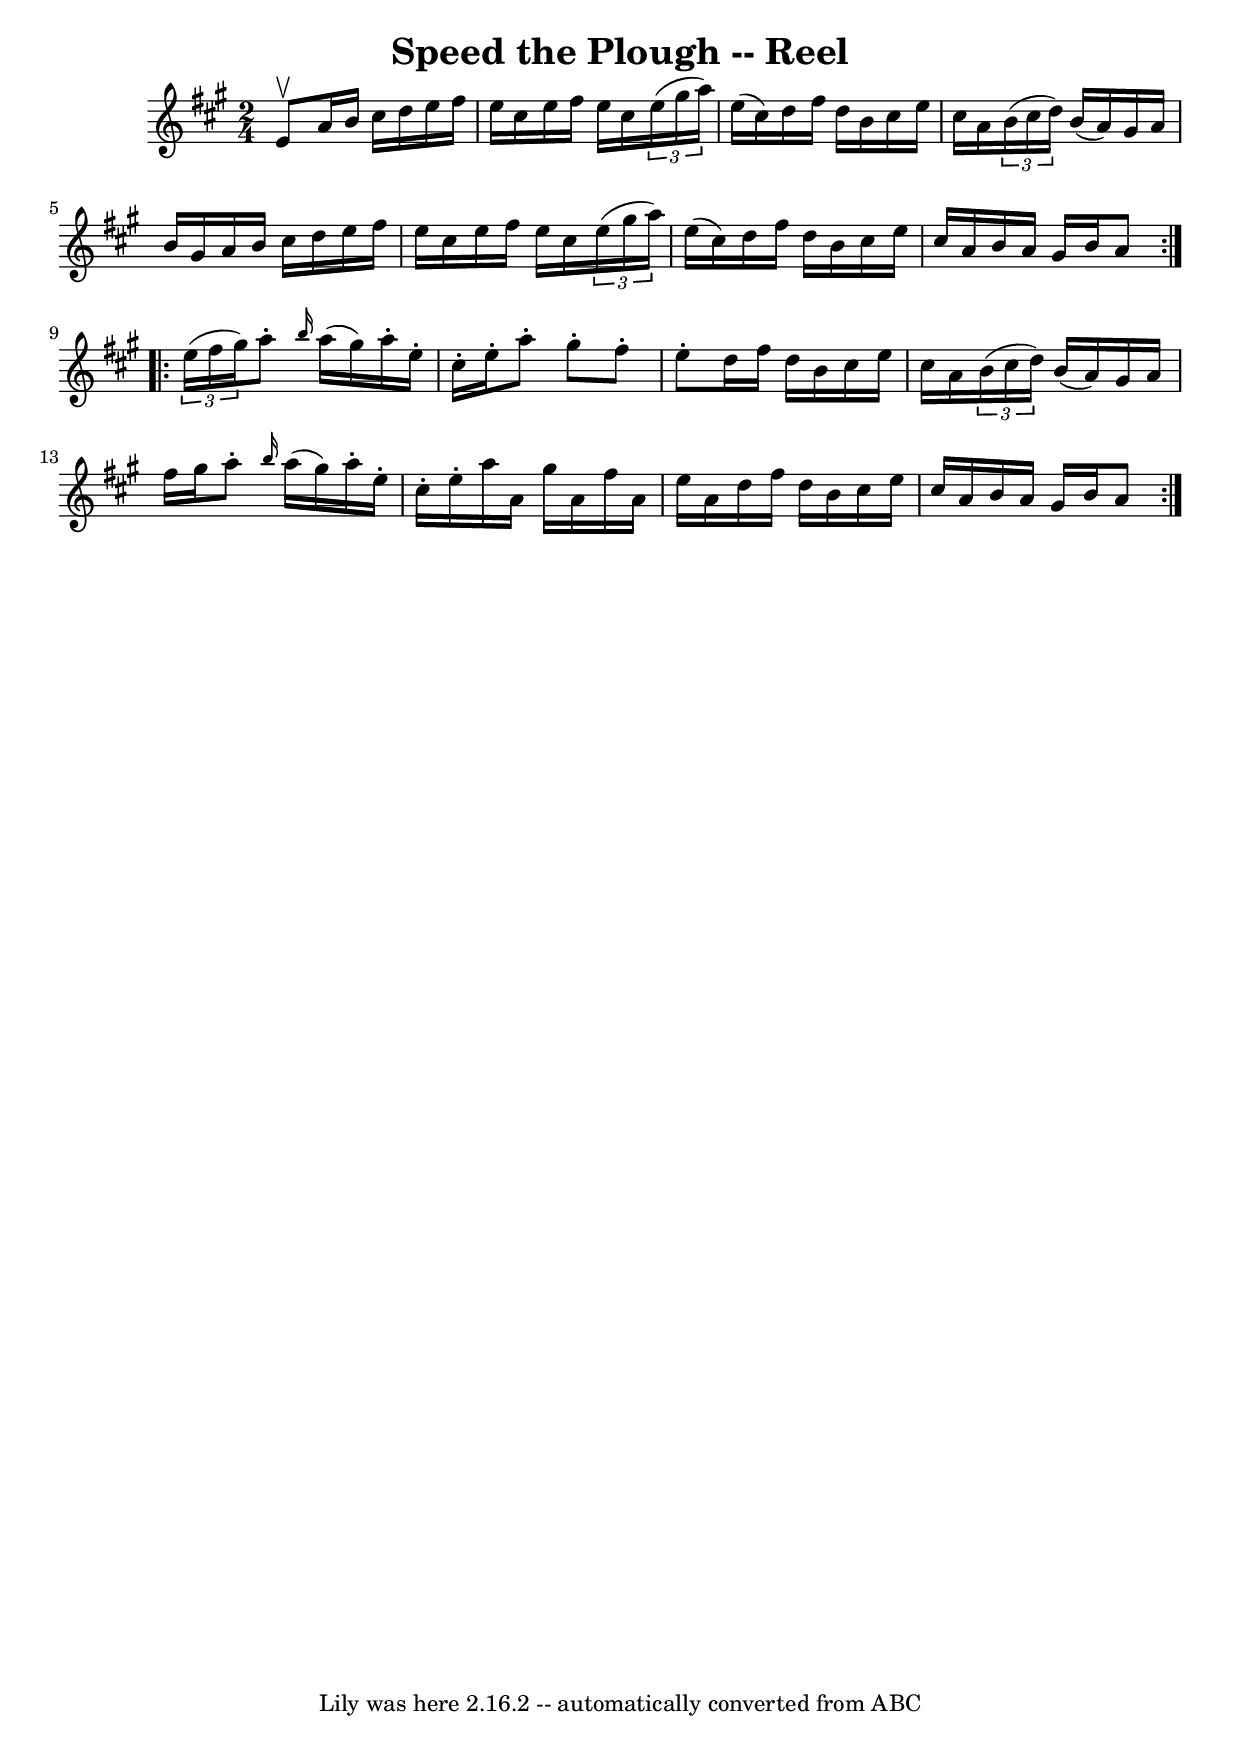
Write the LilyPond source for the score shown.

\version "2.16.2"
\include "Mammoth.ily"
\header {
  %% book = "Ryan's Mammoth Collection"
  crossRefNumber = "1"
  footnotes = "\\\\161"
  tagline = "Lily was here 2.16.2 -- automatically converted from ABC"
  title = "Speed the Plough -- Reel"

}
voicedefault =  {



  \repeat volta 2 {

    \time 2/4 
    \key a \major     e'8^\upbow  |
    a'16 b'16 cis''16         d''16 e''16 fis''16 e''16 cis''16     |
    e''16 fis''16    
    e''16 cis''16    \times 2/3 { e''16 (gis''16 a''16) 
				} e''16 (     cis''16)    |
    d''16 fis''16 d''16 b'16 cis''16 e''16       cis''16 a'16     |
    \times 2/3 { b'16 (cis''16 d''16) 
	       }       b'16 (a'16) gis'16 a'16 b'16 gis'16     |
    a'16         b'16 cis''16 d''16 e''16 fis''16 e''16 cis''16     |
    
    e''16 fis''16 e''16 cis''16    \times 2/3 { e''16 (gis''16    
						a''16)  					      } e''16 (cis''16)    |
    d''16 fis''16 d''16         b'16 cis''16 e''16 cis''16 a'16     |
    b'16 a'16    
    gis'16 b'16 a'8  
  } 
  \repeat volta 2 {
    \times 2/3 { e''16 (fis''16 
		 gis''16)  	       }  |
    a''8-. \grace { b''16   		   } a''16 (gis''16) a''16-. e''16-. cis''16-. e''16-.    |
    a''8-. gis''8-. fis''8-. e''8-.   |
    d''16 fis''16 d''16 b'16         cis''16 e''16 cis''16 a'16     |
    \times 2/3 { b'16 (
		 cis''16 d''16) 
	       } b'16 (a'16) gis'16 a'16 fis''16         gis''16     |
    a''8-. \grace { b''16  
		   } a''16 (gis''16)        a''16-. e''16-. cis''16-. e''16-.    |
    a''16 a'16         gis''16 a'16 fis''16 a'16 e''16 a'16     |
    d''16         fis''16 d''16 b'16 cis''16 e''16 cis''16 a'16     |
    
    b'16 a'16 gis'16 b'16 a'8  
  }   

}

\score{
  <<

    \context Staff="default"
    {
      \voicedefault 
      
    }

  >>
  \layout {
    
  }
  \midi {
  }

}
